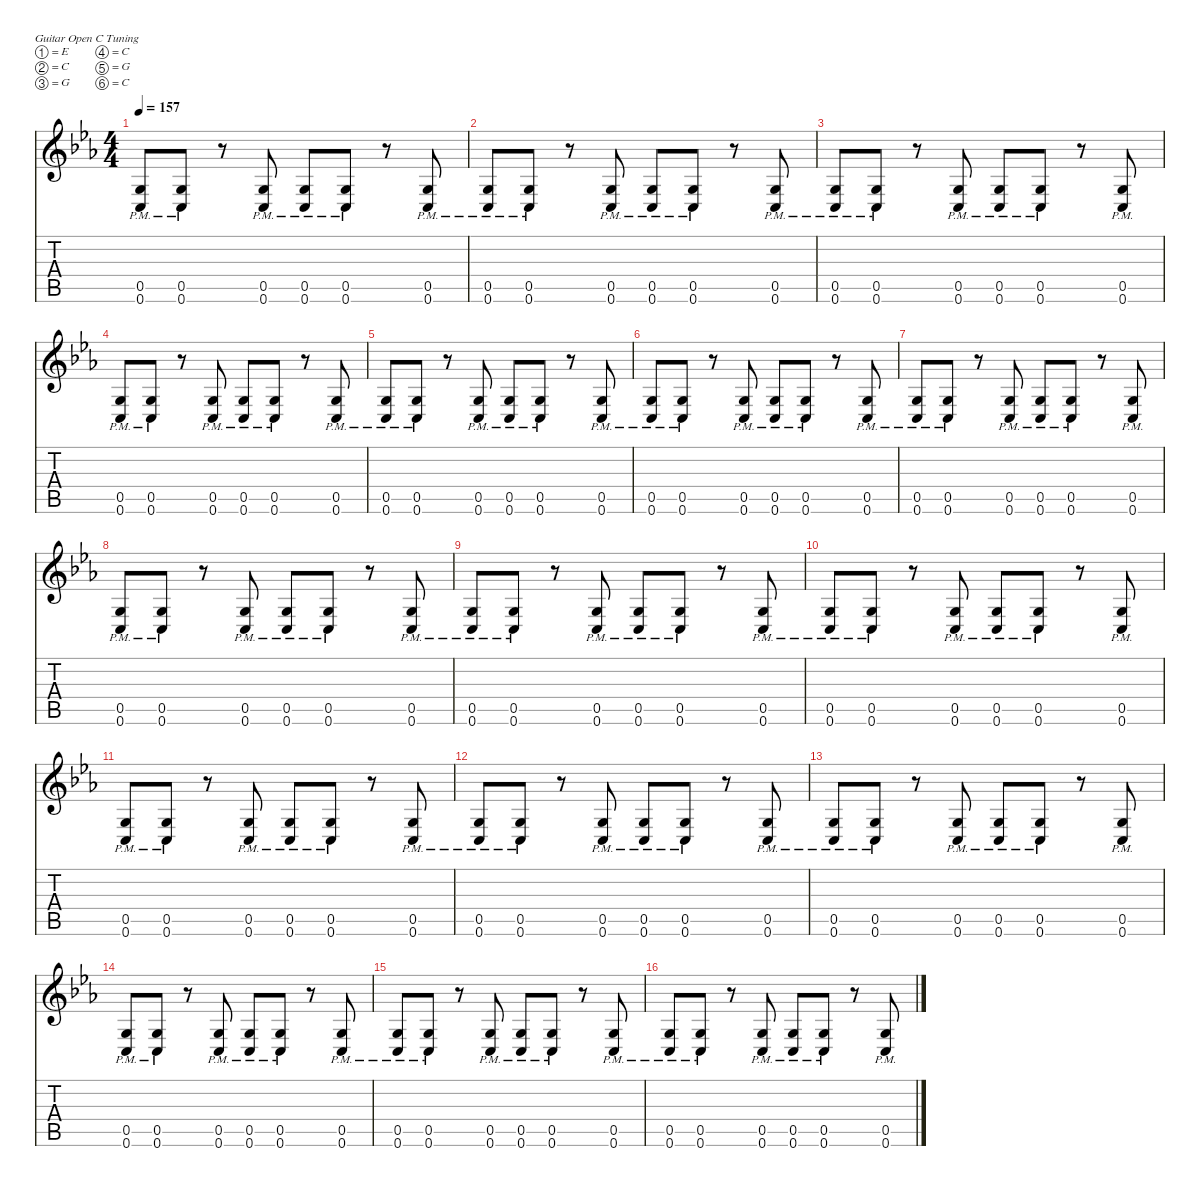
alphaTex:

\defaultSystemsLayout 4
\hideDynamics
\bracketExtendMode nobrackets
\singleTrackTrackNamePolicy hidden
\multiTrackTrackNamePolicy hidden
\firstSystemTrackNameMode fullname
\firstSystemTrackNameOrientation horizontal
\otherSystemsTrackNameOrientation horizontal
\track ("Guitar Three" "od.guit.") {instrument overdrivenguitar}
\staff {score tabs}
\tuning (E4 C4 G3 C3 G2 C2)
\ts (4 4)
\tempo 157
\clef g2
\ks cminor
(0.5{pm acc forcenatural} 0.6{pm acc forcenatural}).8{dy f beam Up} (0.5{pm acc forcenatural} 0.6{pm acc forcenatural}).8{beam Up} r.8{beam Up} (0.5{pm acc forcenatural} 0.6{pm acc forcenatural}).8{beam Up} (0.5{pm acc forcenatural} 0.6{pm acc forcenatural}).8{beam Up} (0.5{pm acc forcenatural} 0.6{pm acc forcenatural}).8{beam Up} r.8{beam Up} (0.5{pm acc forcenatural} 0.6{pm acc forcenatural}).8{beam Up} |
(0.5{pm acc forcenatural} 0.6{pm acc forcenatural}).8{beam Up} (0.5{pm acc forcenatural} 0.6{pm acc forcenatural}).8{beam Up} r.8{beam Up} (0.5{pm acc forcenatural} 0.6{pm acc forcenatural}).8{beam Up} (0.5{pm acc forcenatural} 0.6{pm acc forcenatural}).8{beam Up} (0.5{pm acc forcenatural} 0.6{pm acc forcenatural}).8{beam Up} r.8{beam Up} (0.5{pm acc forcenatural} 0.6{pm acc forcenatural}).8{beam Up} |
(0.5{pm acc forcenatural} 0.6{pm acc forcenatural}).8{beam Up} (0.5{pm acc forcenatural} 0.6{pm acc forcenatural}).8{beam Up} r.8{beam Up} (0.5{pm acc forcenatural} 0.6{pm acc forcenatural}).8{beam Up} (0.5{pm acc forcenatural} 0.6{pm acc forcenatural}).8{beam Up} (0.5{pm acc forcenatural} 0.6{pm acc forcenatural}).8{beam Up} r.8{beam Up} (0.5{pm acc forcenatural} 0.6{pm acc forcenatural}).8{beam Up} |
(0.5{pm acc forcenatural} 0.6{pm acc forcenatural}).8{beam Up} (0.5{pm acc forcenatural} 0.6{pm acc forcenatural}).8{beam Up} r.8{beam Up} (0.5{pm acc forcenatural} 0.6{pm acc forcenatural}).8{beam Up} (0.5{pm acc forcenatural} 0.6{pm acc forcenatural}).8{beam Up} (0.5{pm acc forcenatural} 0.6{pm acc forcenatural}).8{beam Up} r.8{beam Up} (0.5{pm acc forcenatural} 0.6{pm acc forcenatural}).8{beam Up} |
(0.5{pm acc forcenatural} 0.6{pm acc forcenatural}).8{beam Up} (0.5{pm acc forcenatural} 0.6{pm acc forcenatural}).8{beam Up} r.8{beam Up} (0.5{pm acc forcenatural} 0.6{pm acc forcenatural}).8{beam Up} (0.5{pm acc forcenatural} 0.6{pm acc forcenatural}).8{beam Up} (0.5{pm acc forcenatural} 0.6{pm acc forcenatural}).8{beam Up} r.8{beam Up} (0.5{pm acc forcenatural} 0.6{pm acc forcenatural}).8{beam Up} |
(0.5{pm acc forcenatural} 0.6{pm acc forcenatural}).8{beam Up} (0.5{pm acc forcenatural} 0.6{pm acc forcenatural}).8{beam Up} r.8{beam Up} (0.5{pm acc forcenatural} 0.6{pm acc forcenatural}).8{beam Up} (0.5{pm acc forcenatural} 0.6{pm acc forcenatural}).8{beam Up} (0.5{pm acc forcenatural} 0.6{pm acc forcenatural}).8{beam Up} r.8{beam Up} (0.5{pm acc forcenatural} 0.6{pm acc forcenatural}).8{beam Up} |
(0.5{pm acc forcenatural} 0.6{pm acc forcenatural}).8{beam Up} (0.5{pm acc forcenatural} 0.6{pm acc forcenatural}).8{beam Up} r.8{beam Up} (0.5{pm acc forcenatural} 0.6{pm acc forcenatural}).8{beam Up} (0.5{pm acc forcenatural} 0.6{pm acc forcenatural}).8{beam Up} (0.5{pm acc forcenatural} 0.6{pm acc forcenatural}).8{beam Up} r.8{beam Up} (0.5{pm acc forcenatural} 0.6{pm acc forcenatural}).8{beam Up} |
(0.5{pm acc forcenatural} 0.6{pm acc forcenatural}).8{beam Up} (0.5{pm acc forcenatural} 0.6{pm acc forcenatural}).8{beam Up} r.8{beam Up} (0.5{pm acc forcenatural} 0.6{pm acc forcenatural}).8{beam Up} (0.5{pm acc forcenatural} 0.6{pm acc forcenatural}).8{beam Up} (0.5{pm acc forcenatural} 0.6{pm acc forcenatural}).8{beam Up} r.8{beam Up} (0.5{pm acc forcenatural} 0.6{pm acc forcenatural}).8{beam Up} |
(0.5{pm acc forcenatural} 0.6{pm acc forcenatural}).8{beam Up} (0.5{pm acc forcenatural} 0.6{pm acc forcenatural}).8{beam Up} r.8{beam Up} (0.5{pm acc forcenatural} 0.6{pm acc forcenatural}).8{beam Up} (0.5{pm acc forcenatural} 0.6{pm acc forcenatural}).8{beam Up} (0.5{pm acc forcenatural} 0.6{pm acc forcenatural}).8{beam Up} r.8{beam Up} (0.5{pm acc forcenatural} 0.6{pm acc forcenatural}).8{beam Up} |
(0.5{pm acc forcenatural} 0.6{pm acc forcenatural}).8{beam Up} (0.5{pm acc forcenatural} 0.6{pm acc forcenatural}).8{beam Up} r.8{beam Up} (0.5{pm acc forcenatural} 0.6{pm acc forcenatural}).8{beam Up} (0.5{pm acc forcenatural} 0.6{pm acc forcenatural}).8{beam Up} (0.5{pm acc forcenatural} 0.6{pm acc forcenatural}).8{beam Up} r.8{beam Up} (0.5{pm acc forcenatural} 0.6{pm acc forcenatural}).8{beam Up} |
(0.5{pm acc forcenatural} 0.6{pm acc forcenatural}).8{beam Up} (0.5{pm acc forcenatural} 0.6{pm acc forcenatural}).8{beam Up} r.8{beam Up} (0.5{pm acc forcenatural} 0.6{pm acc forcenatural}).8{beam Up} (0.5{pm acc forcenatural} 0.6{pm acc forcenatural}).8{beam Up} (0.5{pm acc forcenatural} 0.6{pm acc forcenatural}).8{beam Up} r.8{beam Up} (0.5{pm acc forcenatural} 0.6{pm acc forcenatural}).8{beam Up} |
(0.5{pm acc forcenatural} 0.6{pm acc forcenatural}).8{beam Up} (0.5{pm acc forcenatural} 0.6{pm acc forcenatural}).8{beam Up} r.8{beam Up} (0.5{pm acc forcenatural} 0.6{pm acc forcenatural}).8{beam Up} (0.5{pm acc forcenatural} 0.6{pm acc forcenatural}).8{beam Up} (0.5{pm acc forcenatural} 0.6{pm acc forcenatural}).8{beam Up} r.8{beam Up} (0.5{pm acc forcenatural} 0.6{pm acc forcenatural}).8{beam Up} |
(0.5{pm acc forcenatural} 0.6{pm acc forcenatural}).8{beam Up} (0.5{pm acc forcenatural} 0.6{pm acc forcenatural}).8{beam Up} r.8{beam Up} (0.5{pm acc forcenatural} 0.6{pm acc forcenatural}).8{beam Up} (0.5{pm acc forcenatural} 0.6{pm acc forcenatural}).8{beam Up} (0.5{pm acc forcenatural} 0.6{pm acc forcenatural}).8{beam Up} r.8{beam Up} (0.5{pm acc forcenatural} 0.6{pm acc forcenatural}).8{beam Up} |
(0.5{pm acc forcenatural} 0.6{pm acc forcenatural}).8{beam Up} (0.5{pm acc forcenatural} 0.6{pm acc forcenatural}).8{beam Up} r.8{beam Up} (0.5{pm acc forcenatural} 0.6{pm acc forcenatural}).8{beam Up} (0.5{pm acc forcenatural} 0.6{pm acc forcenatural}).8{beam Up} (0.5{pm acc forcenatural} 0.6{pm acc forcenatural}).8{beam Up} r.8{beam Up} (0.5{pm acc forcenatural} 0.6{pm acc forcenatural}).8{beam Up} |
(0.5{pm acc forcenatural} 0.6{pm acc forcenatural}).8{beam Up} (0.5{pm acc forcenatural} 0.6{pm acc forcenatural}).8{beam Up} r.8{beam Up} (0.5{pm acc forcenatural} 0.6{pm acc forcenatural}).8{beam Up} (0.5{pm acc forcenatural} 0.6{pm acc forcenatural}).8{beam Up} (0.5{pm acc forcenatural} 0.6{pm acc forcenatural}).8{beam Up} r.8{beam Up} (0.5{pm acc forcenatural} 0.6{pm acc forcenatural}).8{beam Up} |
(0.5{pm acc forcenatural} 0.6{pm acc forcenatural}).8{beam Up} (0.5{pm acc forcenatural} 0.6{pm acc forcenatural}).8{beam Up} r.8{beam Up} (0.5{pm acc forcenatural} 0.6{pm acc forcenatural}).8{beam Up} (0.5{pm acc forcenatural} 0.6{pm acc forcenatural}).8{beam Up} (0.5{pm acc forcenatural} 0.6{pm acc forcenatural}).8{beam Up} r.8{beam Up} (0.5{pm acc forcenatural} 0.6{pm acc forcenatural}).8{beam Up}
